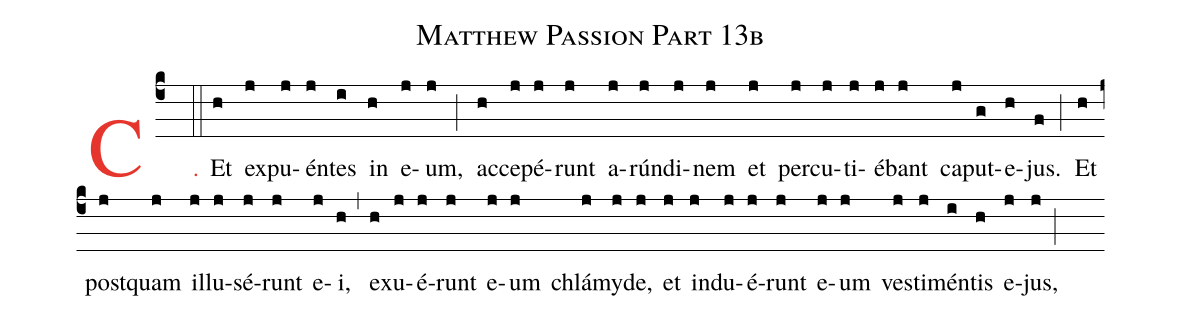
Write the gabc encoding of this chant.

name:Matthew Passion Part 13b;
%%
(c4) <c>C.</c>(::) Et(h) ex(j)pu(j)én(j)tes(i) in(h) e(j)um,(j) (;) ac(h)ce(j)pé(j)runt(j) a(j)rún(j)di(j)nem(j) et(j) per(j)cu(j)ti(j)é(j)bant(j) ca(j)put(g)e(h)jus.(f) (;) Et(h) post(j)quam(j) il(j)lu(j)sé(j)runt(j) e(j)i,(h) (,) e(h)xu(j)é(j)runt(j) e(j)um(j) chlá(j)my(j)de,(j) et(j) in(j)du(j)é(j)runt(j) e(j)um(j) ves(j)ti(j)mén(i)tis(h) e(j)jus,(j) (;)
